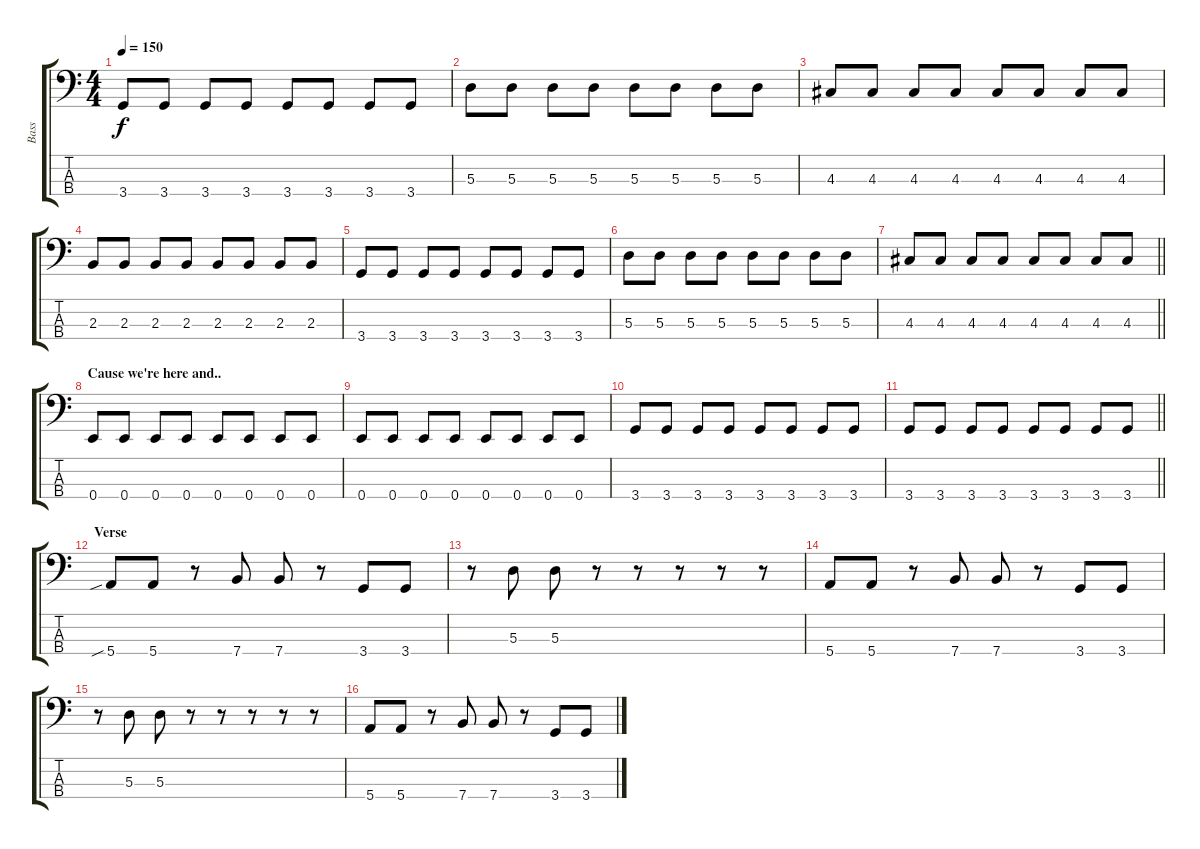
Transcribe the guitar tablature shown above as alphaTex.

\track ("Bass" "Bass") {instrument electricbassfinger}
\staff {score tabs}
\tuning (G2 D2 A1 E1) {hide}
\ts (4 4)
\tempo 150
\clef f4
\ks c
3.4.8{dy f} 3.4.8 3.4.8 3.4.8 3.4.8 3.4.8 3.4.8 3.4.8 |
5.3.8 5.3.8 5.3.8 5.3.8 5.3.8 5.3.8 5.3.8 5.3.8 |
4.3.8 4.3.8 4.3.8 4.3.8 4.3.8 4.3.8 4.3.8 4.3.8 |
2.3.8 2.3.8 2.3.8 2.3.8 2.3.8 2.3.8 2.3.8 2.3.8 |
3.4.8 3.4.8 3.4.8 3.4.8 3.4.8 3.4.8 3.4.8 3.4.8 |
5.3.8 5.3.8 5.3.8 5.3.8 5.3.8 5.3.8 5.3.8 5.3.8 |
\barLineRight lightlight
4.3.8 4.3.8 4.3.8 4.3.8 4.3.8 4.3.8 4.3.8 4.3.8 |
\section ("" "Cause we're here and..")
0.4.8 0.4.8 0.4.8 0.4.8 0.4.8 0.4.8 0.4.8 0.4.8 |
0.4.8 0.4.8 0.4.8 0.4.8 0.4.8 0.4.8 0.4.8 0.4.8 |
3.4.8 3.4.8 3.4.8 3.4.8 3.4.8 3.4.8 3.4.8 3.4.8 |
\barLineRight lightlight
3.4.8 3.4.8 3.4.8 3.4.8 3.4.8 3.4.8 3.4.8 3.4.8 |
\section ("" "Verse")
5.4{sib}.8 5.4.8 r.8 7.4.8 7.4.8 r.8 3.4.8 3.4.8 |
r.8 5.3.8 5.3.8 r.8 r.8 r.8 r.8 r.8 |
5.4.8 5.4.8 r.8 7.4.8 7.4.8 r.8 3.4.8 3.4.8 |
r.8 5.3.8 5.3.8 r.8 r.8 r.8 r.8 r.8 |
5.4.8 5.4.8 r.8 7.4.8 7.4.8 r.8 3.4.8 3.4.8
